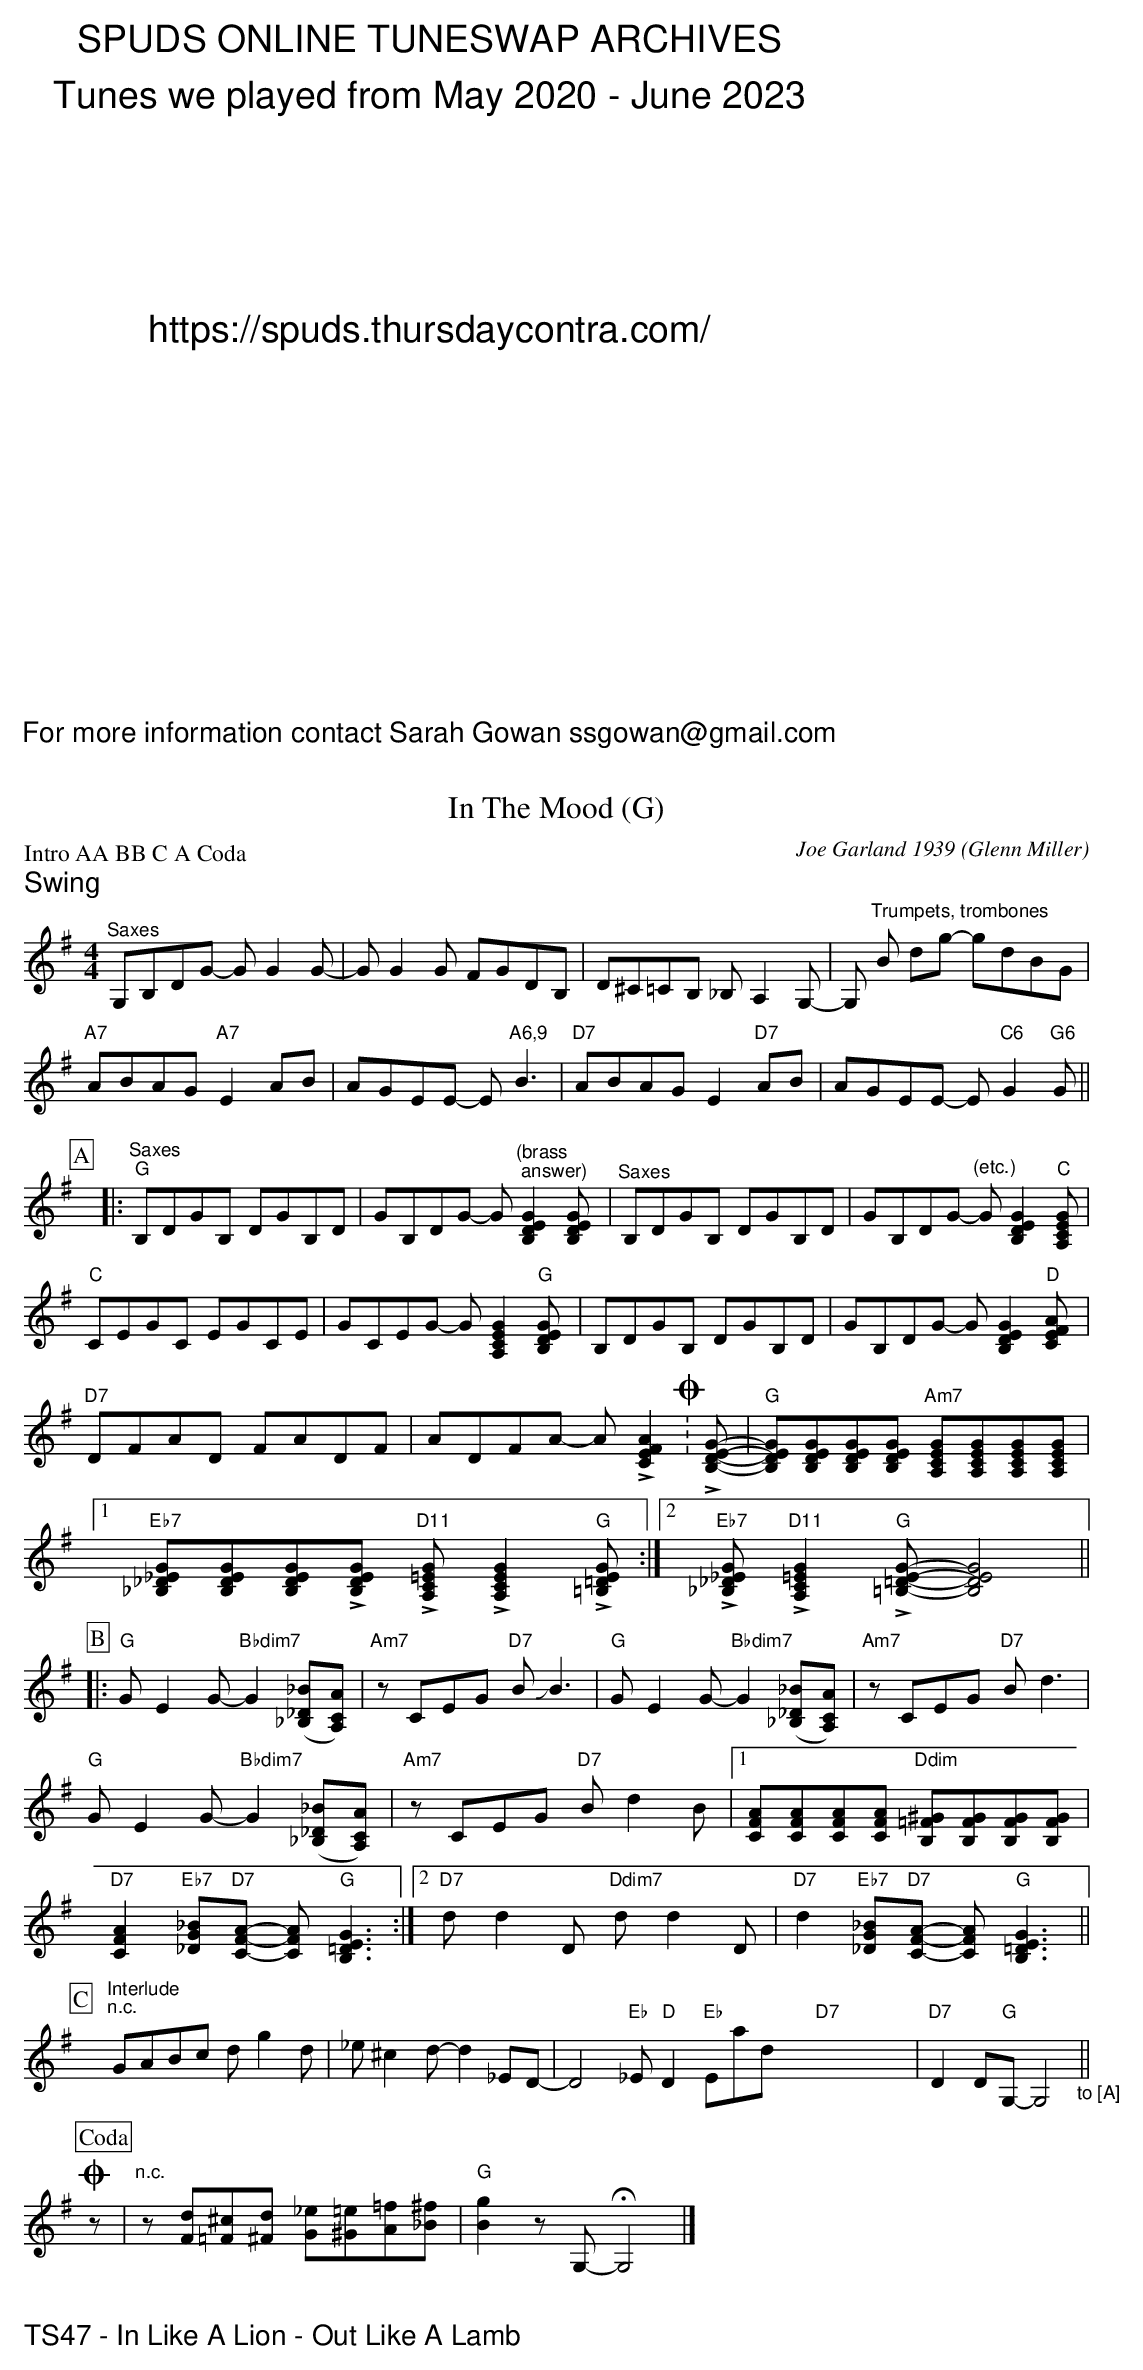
X:1
T:In The Mood (G)
C:Joe Garland 1939 (Glenn Miller)
M:4/4
L:1/8
P:Intro AA BB C A Coda
K:Gmaj
%%text Swing
"^Saxes"G,B,DG- GG2G- | GG2G FGDB, | D^C=CB, _B,A,2G,- | G, "^Trumpets, trombones"B dg- gdBG |
"A7"ABAG "A7"E2AB | AGEE- E"A6,9"B3 | "D7"ABAG E2"D7"AB | AGEE- E"C6"G2"G6"G ||
P:A
y|: "^Saxes""G"B,DGB, DGB,D | GB,DG- G"^(brass; answer)"[B,DEG]2[B,DEG] |\
 "^Saxes"B,DGB, DGB,D | GB,DG- "^(etc.)"G[B,DEG]2"C"[A,CEG] |
"C"CEGC EGCE | GCEG- G[A,CEG]2"G"[B,DEG] | \
B,DGB, DGB,D | GB,DG- G[B,DEG]2"D"[CEFA] |
"D7"DFAD FADF | ADFA- A L[CEFA]2 !coda!.| L[B,DEG]- | \
"G"[B,DEG][B,DEG][B,DEG][B,DEG] "Am7"[A,CEG][A,CEG][A,CEG][A,CEG] \
|1 "Eb7"[_B,_D_EG][B,DEG][B,DEG]L[B,DEG] "D11"L[A,C=EG]L[A,CEG]2"G"L[=B,=DEG] :|\
 [2 "Eb7"L[_B,_D_EG]"D11"L[A,C=EG]2"G"L[=B,=DEG]- [B,DEG]4 ||
P:B
|: "G"GE2G- "Bbdim7"G2([_B,_D_B][A,CA]) | "Am7"zCEG "D7"B!slide!B3 | \
"G"GE2G- "Bbdim7"G2([_B,_D_B][A,CA]) | "Am7"zCEG "D7"Bd3 |
"G"GE2G- "Bbdim7"G2([_B,_D_B][A,CA]) | "Am7"zCEG "D7"Bd2B | \
[1 [CFA][CFA][CFA][CFA] "Ddim"[B,=F^G][B,FG][B,FG][B,FG] | "D7"[CFA]2"Eb7"[_DG_B]"D7"[CFA]- [CFA]"G"[B,=DEG]3 :|\
[2"D7" dd2D "Ddim7"dd2D | "D7"d2"Eb7"[_DG_B]"D7"[CFA]- [CFA]"G"[B,=DEG]3 ||
P:C
yy"^Interlude""n.c."GABc dg2d | _e^c2d- d2 _ED- | \
D4 "Eb"_E"D"D2"Eb"Eandx"D7"x3x4 | "D7"D2D"G"G,- G,4 "_to [A]"||
P:Coda
!coda!z|\
"n.c."z[Fd][=F^c][^Fd] [G_e][^G=e][A=f][_B^f] | "G"[Bg]2zG,- HG,4 |]
